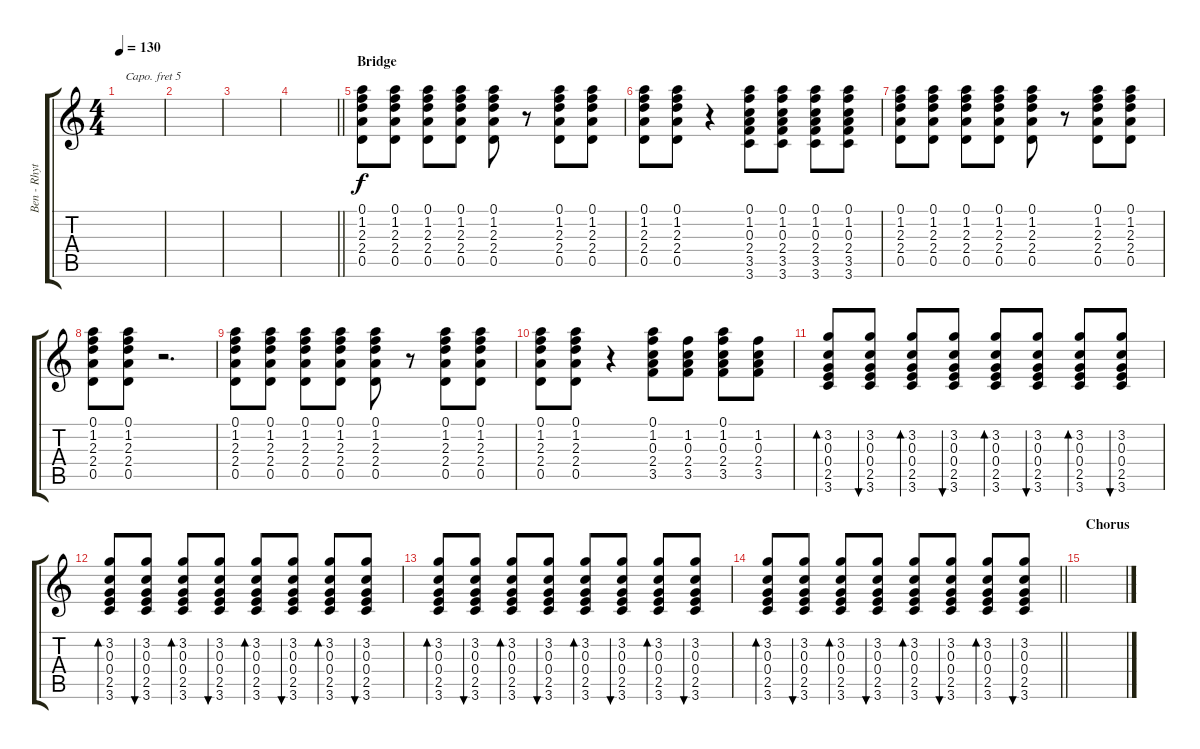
\track ("Ben - Rhythm Guitar II" "Ben - Rhyt") {instrument acousticguitarsteel}
\staff {score tabs}
\capo 5
\tuning (E4 B3 G3 D3 A2 E2) {hide}
\ts (4 4)
\tempo 130
\clef g2
\ks c
|
|
|
\barLineRight lightlight
|
\section ("" "Bridge")
(0.1 1.2 2.3 2.4 0.5).8 (0.1 1.2 2.3 2.4 0.5).8 (0.1 1.2 2.3 2.4 0.5).8 (0.1 1.2 2.3 2.4 0.5).8 (0.1 1.2 2.3 2.4 0.5).8 r.8 (0.1 1.2 2.3 2.4 0.5).8 (0.1 1.2 2.3 2.4 0.5).8 |
(0.1 1.2 2.3 2.4 0.5).8 (0.1 1.2 2.3 2.4 0.5).8 r.4 (0.1 1.2 0.3 2.4 3.5 3.6).8 (0.1 1.2 0.3 2.4 3.5 3.6).8 (0.1 1.2 0.3 2.4 3.5 3.6).8 (0.1 1.2 0.3 2.4 3.5 3.6).8 |
(0.1 1.2 2.3 2.4 0.5).8 (0.1 1.2 2.3 2.4 0.5).8 (0.1 1.2 2.3 2.4 0.5).8 (0.1 1.2 2.3 2.4 0.5).8 (0.1 1.2 2.3 2.4 0.5).8 r.8 (0.1 1.2 2.3 2.4 0.5).8 (0.1 1.2 2.3 2.4 0.5).8 |
(0.1 1.2 2.3 2.4 0.5).8 (0.1 1.2 2.3 2.4 0.5).8 r.2{d} |
(0.1 1.2 2.3 2.4 0.5).8 (0.1 1.2 2.3 2.4 0.5).8 (0.1 1.2 2.3 2.4 0.5).8 (0.1 1.2 2.3 2.4 0.5).8 (0.1 1.2 2.3 2.4 0.5).8 r.8 (0.1 1.2 2.3 2.4 0.5).8 (0.1 1.2 2.3 2.4 0.5).8 |
(0.1 1.2 2.3 2.4 0.5).8 (0.1 1.2 2.3 2.4 0.5).8 r.4 (0.1 1.2 0.3 2.4 3.5).8 (1.2 0.3 2.4 3.5).8 (0.1 1.2 0.3 2.4 3.5).8 (1.2 0.3 2.4 3.5).8 |
(3.2 0.3 0.4 2.5 3.6).8{bd 30} (3.2 0.3 0.4 2.5 3.6).8{bu 30} (3.2 0.3 0.4 2.5 3.6).8{bd 30} (3.2 0.3 0.4 2.5 3.6).8{bu 30} (3.2 0.3 0.4 2.5 3.6).8{bd 30} (3.2 0.3 0.4 2.5 3.6).8{bu 30} (3.2 0.3 0.4 2.5 3.6).8{bd 30} (3.2 0.3 0.4 2.5 3.6).8{bu 30} |
(3.2 0.3 0.4 2.5 3.6).8{bd 30} (3.2 0.3 0.4 2.5 3.6).8{bu 30} (3.2 0.3 0.4 2.5 3.6).8{bd 30} (3.2 0.3 0.4 2.5 3.6).8{bu 30} (3.2 0.3 0.4 2.5 3.6).8{bd 30} (3.2 0.3 0.4 2.5 3.6).8{bu 30} (3.2 0.3 0.4 2.5 3.6).8{bd 30} (3.2 0.3 0.4 2.5 3.6).8{bu 30} |
(3.2 0.3 0.4 2.5 3.6).8{bd 30} (3.2 0.3 0.4 2.5 3.6).8{bu 30} (3.2 0.3 0.4 2.5 3.6).8{bd 30} (3.2 0.3 0.4 2.5 3.6).8{bu 30} (3.2 0.3 0.4 2.5 3.6).8{bd 30} (3.2 0.3 0.4 2.5 3.6).8{bu 30} (3.2 0.3 0.4 2.5 3.6).8{bd 30} (3.2 0.3 0.4 2.5 3.6).8{bu 30} |
\barLineRight lightlight
(3.2 0.3 0.4 2.5 3.6).8{bd 30} (3.2 0.3 0.4 2.5 3.6).8{bu 30} (3.2 0.3 0.4 2.5 3.6).8{bd 30} (3.2 0.3 0.4 2.5 3.6).8{bu 30} (3.2 0.3 0.4 2.5 3.6).8{bd 30} (3.2 0.3 0.4 2.5 3.6).8{bu 30} (3.2 0.3 0.4 2.5 3.6).8{bd 30} (3.2 0.3 0.4 2.5 3.6).8{bu 30} |
\section ("" "Chorus")
